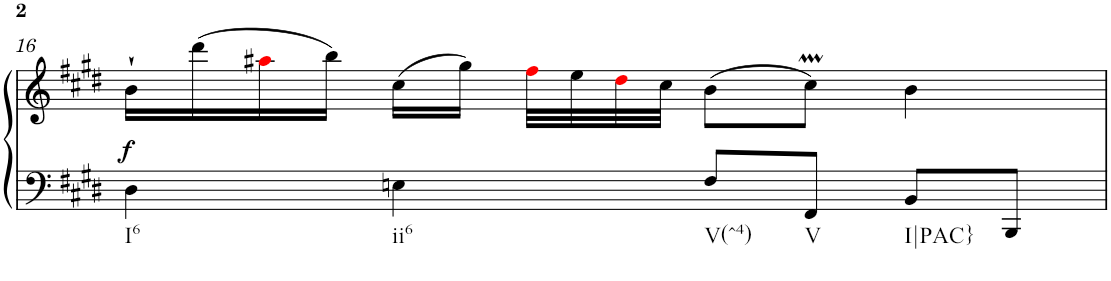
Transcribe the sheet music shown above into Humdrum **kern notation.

**kern	**kern	**dynam
*part1	*part1	*part1
*staff2	*staff1	*staff1/2
*I"Harpsichord	*	*
*I'Hch.	*	*
!!LO:PB:g=z
*clefF4	*clefG2	*
*k[f#c#g#d#]	*k[f#c#g#d#]	*
*E:	*E:	*
*M4/4	*M4/4	*
*met(c)	*met(c)	*
=16	=16	=16
!LO:TX:b:t=I6	!	!
!	!	!LO:DY:b
4D#\	16b`\LL	f
.	(>16ddd#\	.
.	16aa#Xi\	.
.	16bb\JJ)	.
!LO:TX:b:t=ii6	!	!
4En\	(>16cc#\LL	.
.	16gg#\JJ)	.
.	32ff#i\LLL	.
.	32ee\	.
.	32dd#i\	.
.	32cc#\JJJ	.
!LO:TX:b:t=V(^4)	!	!
8F#/L	(>8b\L	.
!LO:TX:b:t=V	!	!
8FF#/J	8cc#M\J)	.
!LO:TX:b:t=I|PAC}	!	!
8BB/L	4b\	.
8BBB/J	.	.
=	=	=
*-	*-	*-
